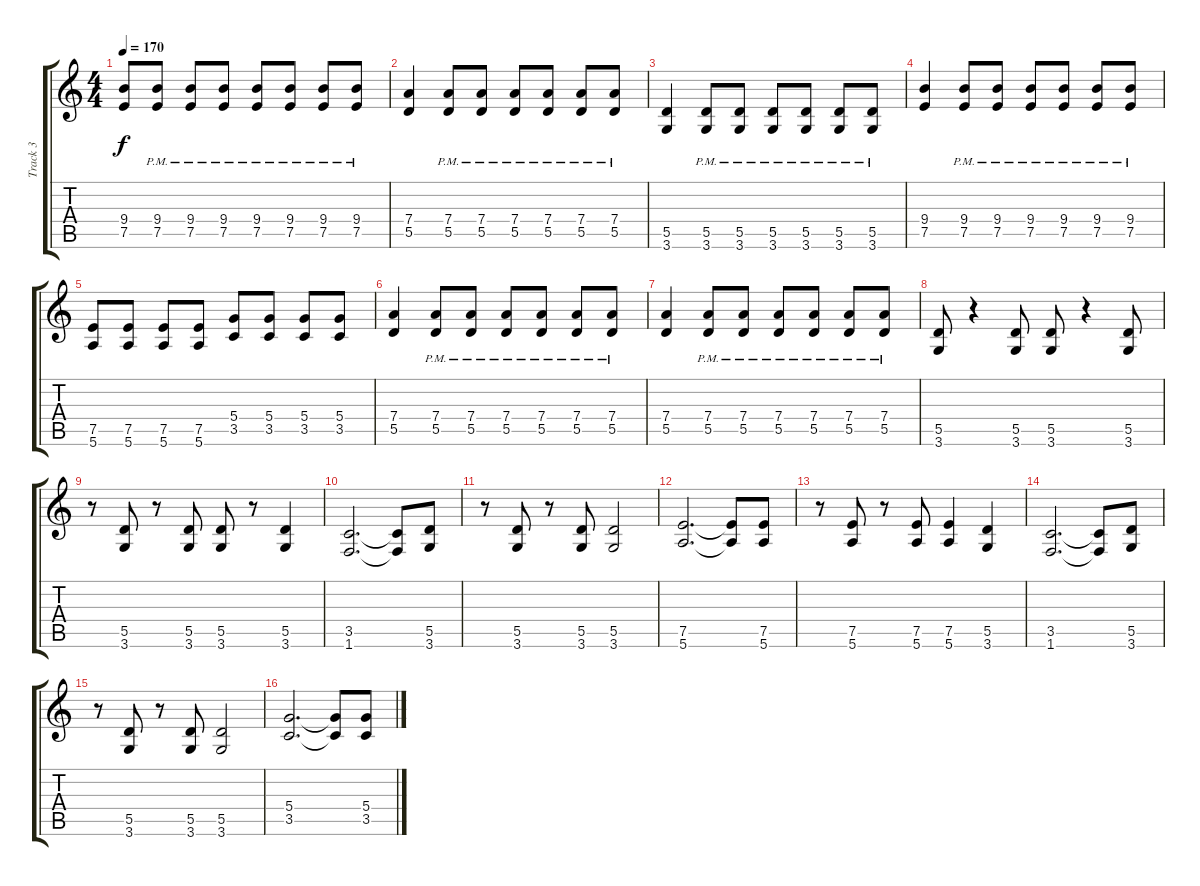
\track ("Track 3" "Track 3") {instrument distortionguitar}
\staff {score tabs}
\tuning (E4 B3 G3 D3 A2 E2) {hide}
\ts (4 4)
\tempo 170
\clef g2
\ks c
(9.4 7.5).8{dy f} (9.4{pm} 7.5).8 (9.4{pm} 7.5).8 (9.4{pm} 7.5).8 (9.4{pm} 7.5).8 (9.4{pm} 7.5).8 (9.4{pm} 7.5).8 (9.4{pm} 7.5).8 |
(7.4 5.5).4 (7.4{pm} 5.5).8 (7.4{pm} 5.5).8 (7.4{pm} 5.5).8 (7.4{pm} 5.5).8 (7.4{pm} 5.5).8 (7.4{pm} 5.5).8 |
(5.5 3.6).4 (5.5{pm} 3.6).8 (5.5{pm} 3.6).8 (5.5{pm} 3.6).8 (5.5{pm} 3.6).8 (5.5{pm} 3.6).8 (5.5{pm} 3.6).8 |
(9.4 7.5).4 (9.4{pm} 7.5).8 (9.4{pm} 7.5).8 (9.4{pm} 7.5).8 (9.4{pm} 7.5).8 (9.4{pm} 7.5).8 (9.4{pm} 7.5).8 |
(7.5 5.6).8 (7.5 5.6).8 (7.5 5.6).8 (7.5 5.6).8 (5.4 3.5).8 (5.4 3.5).8 (5.4 3.5).8 (5.4 3.5).8 |
(7.4 5.5).4 (7.4{pm} 5.5).8 (7.4{pm} 5.5).8 (7.4{pm} 5.5).8 (7.4{pm} 5.5).8 (7.4{pm} 5.5).8 (7.4{pm} 5.5).8 |
(7.4 5.5).4 (7.4{pm} 5.5).8 (7.4{pm} 5.5).8 (7.4{pm} 5.5).8 (7.4{pm} 5.5).8 (7.4{pm} 5.5).8 (7.4{pm} 5.5).8 |
(5.5 3.6).8 r.4 (5.5 3.6).8 (5.5 3.6).8 r.4 (5.5 3.6).8 |
r.8 (5.5 3.6).8 r.8 (5.5 3.6).8 (5.5 3.6).8 r.8 (5.5 3.6).4 |
(3.5 1.6).2{d} (3.5{t} 1.6{t}).8 (5.5 3.6).8 |
r.8 (5.5 3.6).8 r.8 (5.5 3.6).8 (5.5 3.6).2 |
(7.5 5.6).2{d} (7.5{t} 5.6{t}).8 (7.5 5.6).8 |
r.8 (7.5 5.6).8 r.8 (7.5 5.6).8 (7.5 5.6).4 (5.5 3.6).4 |
(3.5 1.6).2{d} (3.5{t} 1.6{t}).8 (5.5 3.6).8 |
r.8 (5.5 3.6).8 r.8 (5.5 3.6).8 (5.5 3.6).2 |
(5.4 3.5).2{d} (5.4{t} 3.5{t}).8 (5.4 3.5).8
